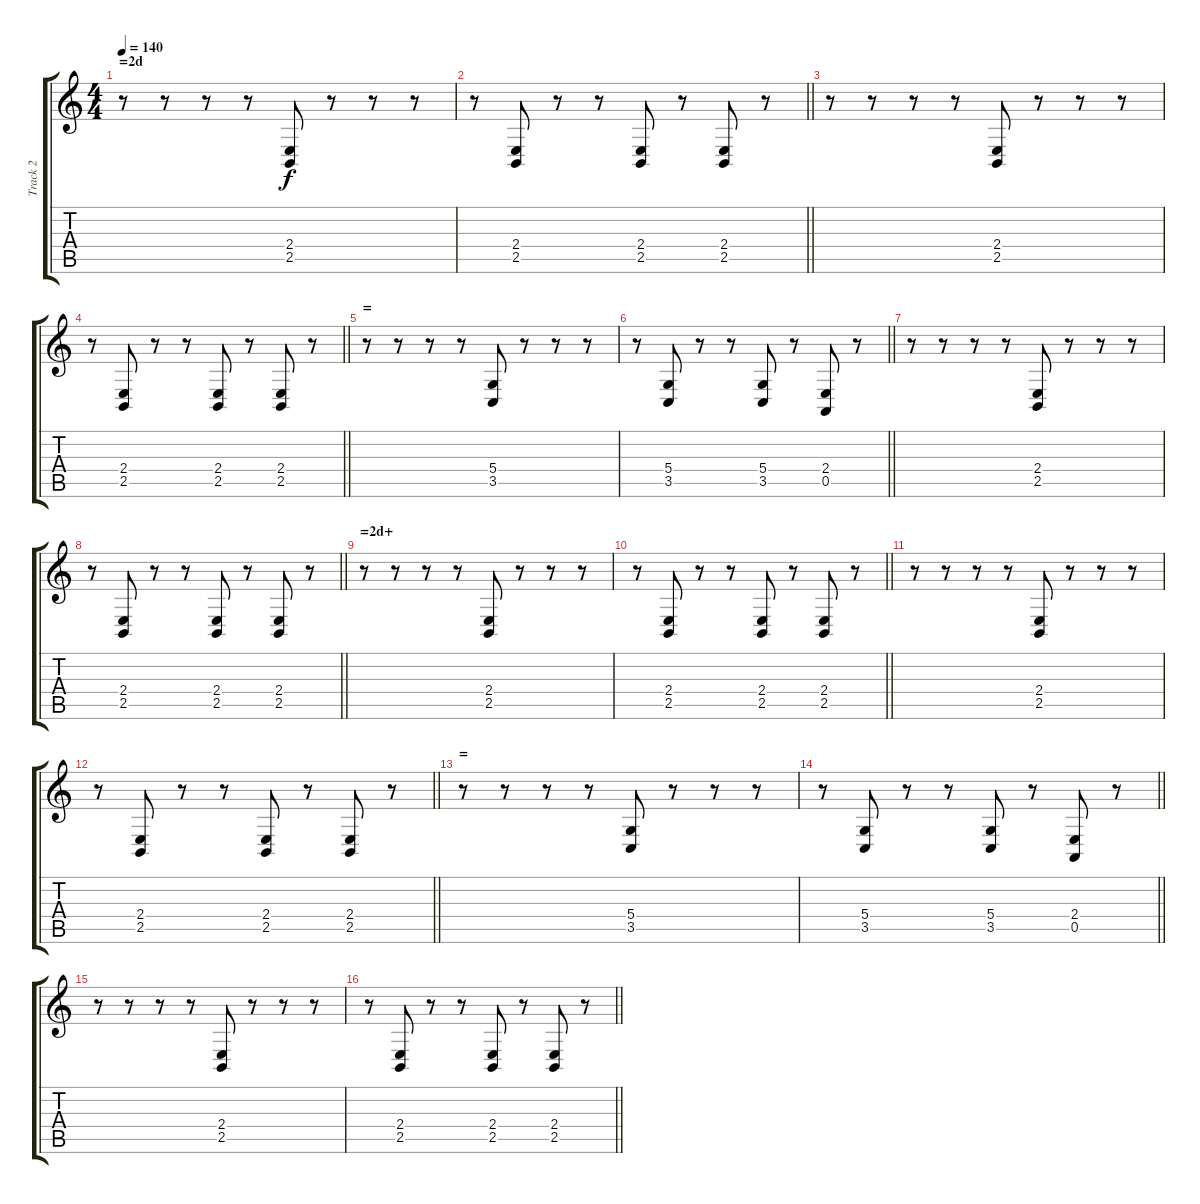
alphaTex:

\track ("Track 2" "Track 2") {instrument lead2sawtooth}
\staff {score tabs}
\tuning (E4 B3 G3 D3 A2 E2) {hide}
\ts (4 4)
\section ("" "=2d")
\tempo 140
\clef g2
\ks c
r.8{dy f} r.8 r.8 r.8 (2.4 2.5).8 r.8 r.8 r.8 |
\barLineRight lightlight
r.8 (2.4 2.5).8 r.8 r.8 (2.4 2.5).8 r.8 (2.4 2.5).8 r.8 |
r.8 r.8 r.8 r.8 (2.4 2.5).8 r.8 r.8 r.8 |
\barLineRight lightlight
r.8 (2.4 2.5).8 r.8 r.8 (2.4 2.5).8 r.8 (2.4 2.5).8 r.8 |
\section ("" "=")
r.8 r.8 r.8 r.8 (5.4 3.5).8 r.8 r.8 r.8 |
\barLineRight lightlight
r.8 (5.4 3.5).8 r.8 r.8 (5.4 3.5).8 r.8 (2.4 0.5).8 r.8 |
r.8 r.8 r.8 r.8 (2.4 2.5).8 r.8 r.8 r.8 |
\barLineRight lightlight
r.8 (2.4 2.5).8 r.8 r.8 (2.4 2.5).8 r.8 (2.4 2.5).8 r.8 |
\section ("" "=2d+")
r.8 r.8 r.8 r.8 (2.4 2.5).8 r.8 r.8 r.8 |
\barLineRight lightlight
r.8 (2.4 2.5).8 r.8 r.8 (2.4 2.5).8 r.8 (2.4 2.5).8 r.8 |
r.8 r.8 r.8 r.8 (2.4 2.5).8 r.8 r.8 r.8 |
\barLineRight lightlight
r.8 (2.4 2.5).8 r.8 r.8 (2.4 2.5).8 r.8 (2.4 2.5).8 r.8 |
\section ("" "=")
r.8 r.8 r.8 r.8 (5.4 3.5).8 r.8 r.8 r.8 |
\barLineRight lightlight
r.8 (5.4 3.5).8 r.8 r.8 (5.4 3.5).8 r.8 (2.4 0.5).8 r.8 |
r.8 r.8 r.8 r.8 (2.4 2.5).8 r.8 r.8 r.8 |
\barLineRight lightlight
r.8 (2.4 2.5).8 r.8 r.8 (2.4 2.5).8 r.8 (2.4 2.5).8 r.8
